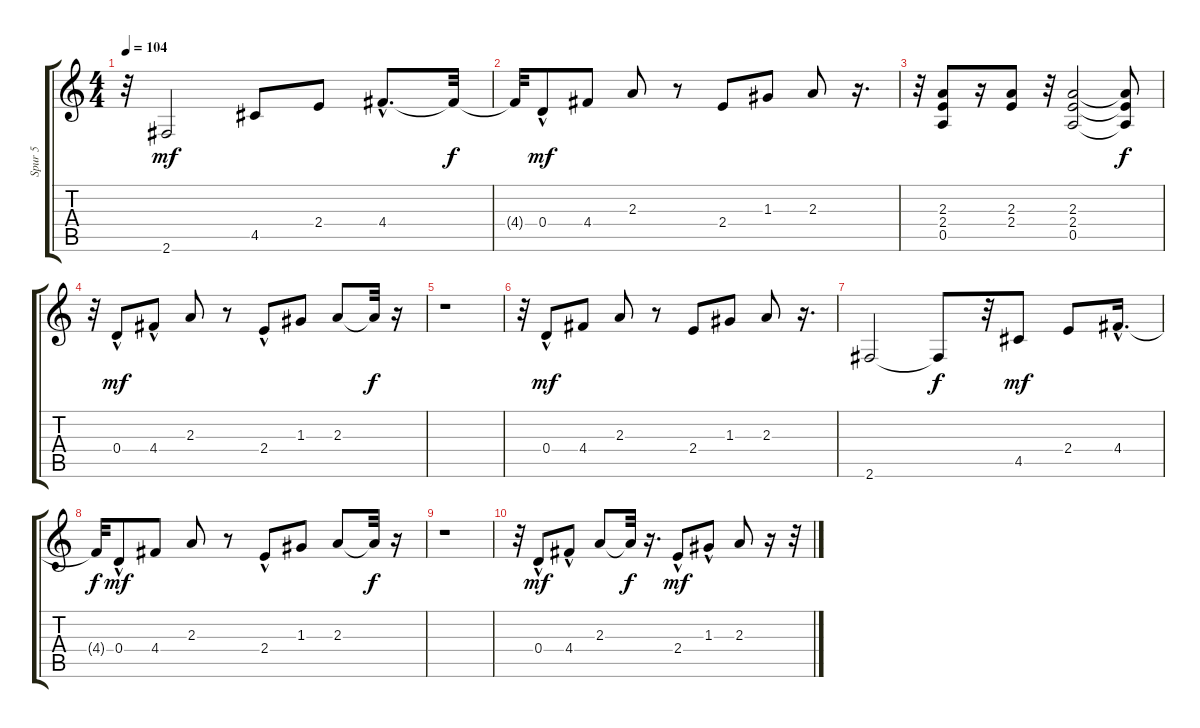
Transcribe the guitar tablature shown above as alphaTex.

\track ("Spur 5" "Spur 5") {instrument electricguitarclean}
\staff {score tabs}
\tuning (E4 B3 G3 D3 A2 E2) {hide}
\ts (4 4)
\tempo 104
\clef g2
\ks c
r.32{dy mf} 2.6.2 4.5.8 2.4.8 4.4{hac}.8{d} 4.4{t}.32{dy f} |
4.4{t}.32 0.4{hac}.8{dy mf} 4.4.8 2.3.8 r.8 2.4.8 1.3.8 2.3.8 r.16{d} |
r.32 (2.3 2.4 0.5).8 r.16 (2.3 2.4).8 r.32 (2.3 2.4 0.5).2 (2.3{t} 2.4{t} 0.5{t}).8{dy f} |
r.32 0.4{hac}.8{dy mf} 4.4{hac}.8 2.3.8 r.8 2.4{hac}.8 1.3.8 2.3.8 2.3{t}.32{dy f} r.16 |
r.1 |
r.32 0.4{hac}.8{dy mf} 4.4.8 2.3.8 r.8 2.4.8 1.3.8 2.3.8 r.16{d} |
2.6.2 2.6{t}.8{dy f} r.32 4.5.8{dy mf} 2.4.8 4.4{hac}.16{d} |
4.4{t}.32{dy f} 0.4{hac}.8{dy mf} 4.4.8 2.3.8 r.8 2.4{hac}.8 1.3.8 2.3.8 2.3{t}.32{dy f} r.16 |
r.1 |
r.32 0.4{hac}.8{dy mf} 4.4{hac}.8 2.3.8 2.3{t}.32{dy f} r.16{d} 2.4{hac}.8{dy mf} 1.3{hac}.8 2.3.8 r.16 r.32
